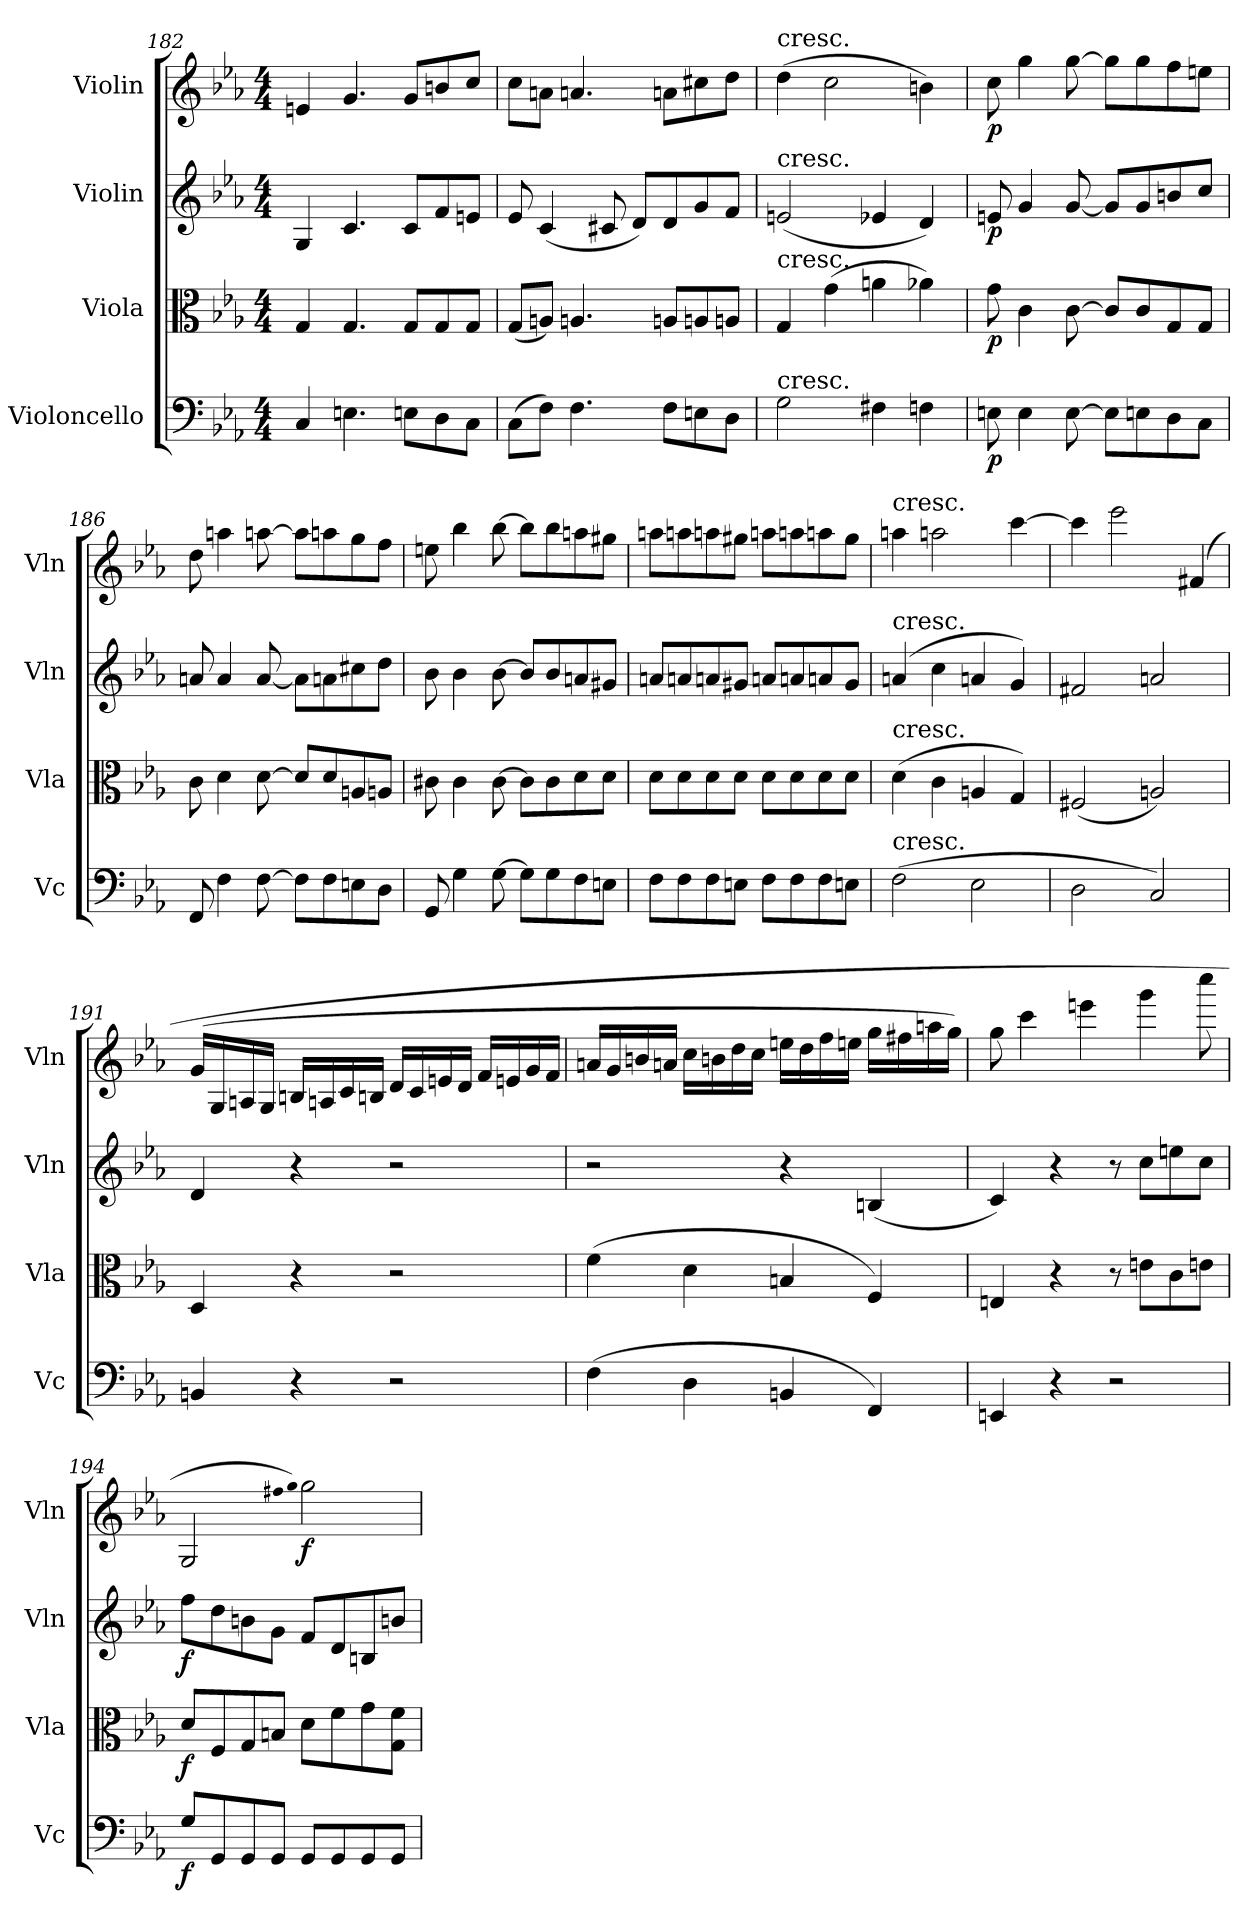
**kern	**dynam	**kern	**dynam	**kern	**dynam	**kern	**dynam
*part4	*part4	*part3	*part3	*part2	*part2	*part1	*part1
*staff4	*staff4	*staff3	*staff3	*staff2	*staff2	*staff1	*staff1
*I"Violoncello	*	*I"Viola	*	*I"Violin	*	*I"Violin	*
*I'Vc	*	*I'Vla	*	*I'Vln	*	*I'Vln	*
*clefF4	*	*clefC3	*	*clefG2	*	*clefG2	*
*k[b-e-a-]	*	*k[b-e-a-]	*	*k[b-e-a-]	*	*k[b-e-a-]	*
*c:	*	*c:	*	*c:	*	*c:	*
*M4/4	*	*M4/4	*	*M4/4	*	*M4/4	*
=182	=182	=182	=182	=182	=182	=182	=182
4C/	.	4G/	.	4G/	.	4en/	.
4.En\	.	4.G/	.	4.c/	.	4.g/	.
8En\L	.	8G/L	.	8c/L	.	8g/L	.
8D\	.	8G/	.	8f/	.	8bn/	.
8C\J	.	8G/J	.	8en/J	.	8cc/J	.
=183	=183	=183	=183	=183	=183	=183	=183
(8C\L	.	(8G/L	.	8e-/	.	8cc\L	.
8F\J)	.	8An/J)	.	(4c/	.	8an\J	.
4.F\	.	4.An/	.	.	.	4.an/	.
.	.	.	.	8c#X/	.	.	.
.	.	.	.	8d/L)	.	.	.
8F\L	.	8An/L	.	8d/	.	8an\L	.
8En\	.	8An/	.	8g/	.	8cc#X\	.
8D\J	.	8An/J	.	8f/J	.	8dd\J	.
=184	=184	=184	=184	=184	=184	=184	=184
!	!	!	!	!	!	!LO:TX:t=cresc.	!
!	!	!	!	!LO:TX:t=cresc.	!	!	!
!	!	!LO:TX:t=cresc.	!	!	!	!	!
!LO:TX:t=cresc.	!	!	!	!	!	!	!
2G\	.	4G/	.	(2en/	.	(4dd\	.
.	.	(4g\	.	.	.	2cc\	.
4F#X\	.	4an\	.	4e-X/	.	.	.
4Fn\	.	4a-X\)	.	4d/)	.	4bn\)	.
=185	=185	=185	=185	=185	=185	=185	=185
8En\	p	8g\	p	8en/	p	8cc\	p
4E\	.	4c\	.	4g/	.	4gg\	.
[8E\	.	[8c\	.	[8g/	.	[8gg\	.
8E\L]	.	8c/L]	.	8g/L]	.	8gg\L]	.
8En\	.	8c/	.	8g/	.	8gg\	.
8D\	.	8G/	.	8bn/	.	8ff\	.
8C\J	.	8G/J	.	8cc/J	.	8een\J	.
=186	=186	=186	=186	=186	=186	=186	=186
8FF/	.	8c\	.	8an/	.	8dd\	.
4F\	.	4d\	.	4a/	.	4aan\	.
[8F\	.	[8d\	.	[8a/	.	[8aan\	.
8F\L]	.	8d/L]	.	8a\L]	.	8aan\L]	.
8F\	.	8d/	.	8an\	.	8aan\	.
8En\	.	8An/	.	8cc#X\	.	8gg\	.
8D\J	.	8An/J	.	8dd\J	.	8ff\J	.
=187	=187	=187	=187	=187	=187	=187	=187
8GG/	.	8c#X\	.	8b-\	.	8een\	.
4G\	.	4c#\	.	4b-\	.	4bb-\	.
[8G\	.	[8c#\	.	[8b-\	.	[8bb-\	.
8G\L]	.	8c#\L]	.	8b-/L]	.	8bb-\L]	.
8G\	.	8c#\	.	8b-/	.	8bb-\	.
8F\	.	8d\	.	8an/	.	8aan\	.
8En\J	.	8d\J	.	8g#X/J	.	8gg#X\J	.
=188	=188	=188	=188	=188	=188	=188	=188
8F\L	.	8d\L	.	8an/L	.	8aan\L	.
8F\	.	8d\	.	8an/	.	8aan\	.
8F\	.	8d\	.	8an/	.	8aan\	.
8En\J	.	8d\J	.	8g#X/J	.	8gg#X\J	.
8F\L	.	8d\L	.	8an/L	.	8aan\L	.
8F\	.	8d\	.	8an/	.	8aan\	.
8F\	.	8d\	.	8an/	.	8aan\	.
8En\J	.	8d\J	.	8g#/J	.	8gg#\J	.
=189	=189	=189	=189	=189	=189	=189	=189
!	!	!	!	!	!	!LO:TX:t=cresc.	!
!	!	!	!	!LO:TX:t=cresc.	!	!	!
!	!	!LO:TX:t=cresc.	!	!	!	!	!
!LO:TX:t=cresc.	!	!	!	!	!	!	!
(2F\	.	(4d\	.	(4an/	.	4aan\	.
.	.	4c\	.	4cc\	.	2aan\	.
2E-\	.	4An/	.	4an/	.	.	.
.	.	4G/)	.	4g/)	.	[4ccc\	.
=190	=190	=190	=190	=190	=190	=190	=190
2D\	.	(2F#X/	.	2f#X/	.	4ccc\]	.
.	.	.	.	.	.	2eee-\	.
2C/)	.	2An/)	.	2an/	.	.	.
.	.	.	.	.	.	(4f#X/	.
=191	=191	=191	=191	=191	=191	=191	=191
4BBn/	.	4D/	.	4d/	.	(16g/LL	.
.	.	.	.	.	.	16G/	.
.	.	.	.	.	.	16An/	.
.	.	.	.	.	.	16G/JJ	.
4r	.	4r	.	4r	.	16Bn/LL	.
.	.	.	.	.	.	16An/	.
.	.	.	.	.	.	16c/	.
.	.	.	.	.	.	16Bn/JJ	.
2r	.	2r	.	2r	.	16d/LL	.
.	.	.	.	.	.	16c/	.
.	.	.	.	.	.	16en/	.
.	.	.	.	.	.	16d/JJ	.
.	.	.	.	.	.	16f/LL	.
.	.	.	.	.	.	16en/	.
.	.	.	.	.	.	16g/	.
.	.	.	.	.	.	16f/JJ	.
=192	=192	=192	=192	=192	=192	=192	=192
(4F\	.	(4f\	.	2r	.	16an/LL	.
.	.	.	.	.	.	16g/	.
.	.	.	.	.	.	16bn/	.
.	.	.	.	.	.	16an/JJ	.
4D\	.	4d\	.	.	.	16cc\LL	.
.	.	.	.	.	.	16bn\	.
.	.	.	.	.	.	16dd\	.
.	.	.	.	.	.	16cc\JJ	.
4BBn/	.	4Bn/	.	4r	.	16een\LL	.
.	.	.	.	.	.	16dd\	.
.	.	.	.	.	.	16ff\	.
.	.	.	.	.	.	16een\JJ	.
4FF/)	.	4F/)	.	(4Bn/	.	16gg\LL	.
.	.	.	.	.	.	16ff#X\	.
.	.	.	.	.	.	16aan\	.
.	.	.	.	.	.	16gg\JJ)	.
=193	=193	=193	=193	=193	=193	=193	=193
4EEn/	.	4En/	.	4c/)	.	8gg\	.
.	.	.	.	.	.	4ccc\	.
4r	.	4r	.	4r	.	.	.
.	.	.	.	.	.	4eeen\	.
2r	.	8r	.	8r	.	.	.
.	.	8en\L	.	8cc\L	.	4ggg\	.
.	.	8c\	.	8een\	.	.	.
.	.	8en\J	.	8cc\J	.	8cccc\	.
=194	=194	=194	=194	=194	=194	=194	=194
8G/L	f	8d/L	f	8ff\L	f	2G/	.
8GG/	.	8F/	.	8dd\	.	.	.
8GG/	.	8G/	.	8bn\	.	.	.
8GG/J	.	8Bn/J	.	8g\J	.	.	.
.	.	.	.	.	.	qff#X	.
.	.	.	.	.	.	qgg)	.
8GG/L	.	8d\L	.	8f/L	.	2gg\	f
8GG/	.	8f\	.	8d/	.	.	.
8GG/	.	8g\	.	8Bn/	.	.	.
8GG/J	.	8G\ 8f\J	.	8bn/J	.	.	.
=	=	=	=	=	=	=	=
*-	*-	*-	*-	*-	*-	*-	*-
